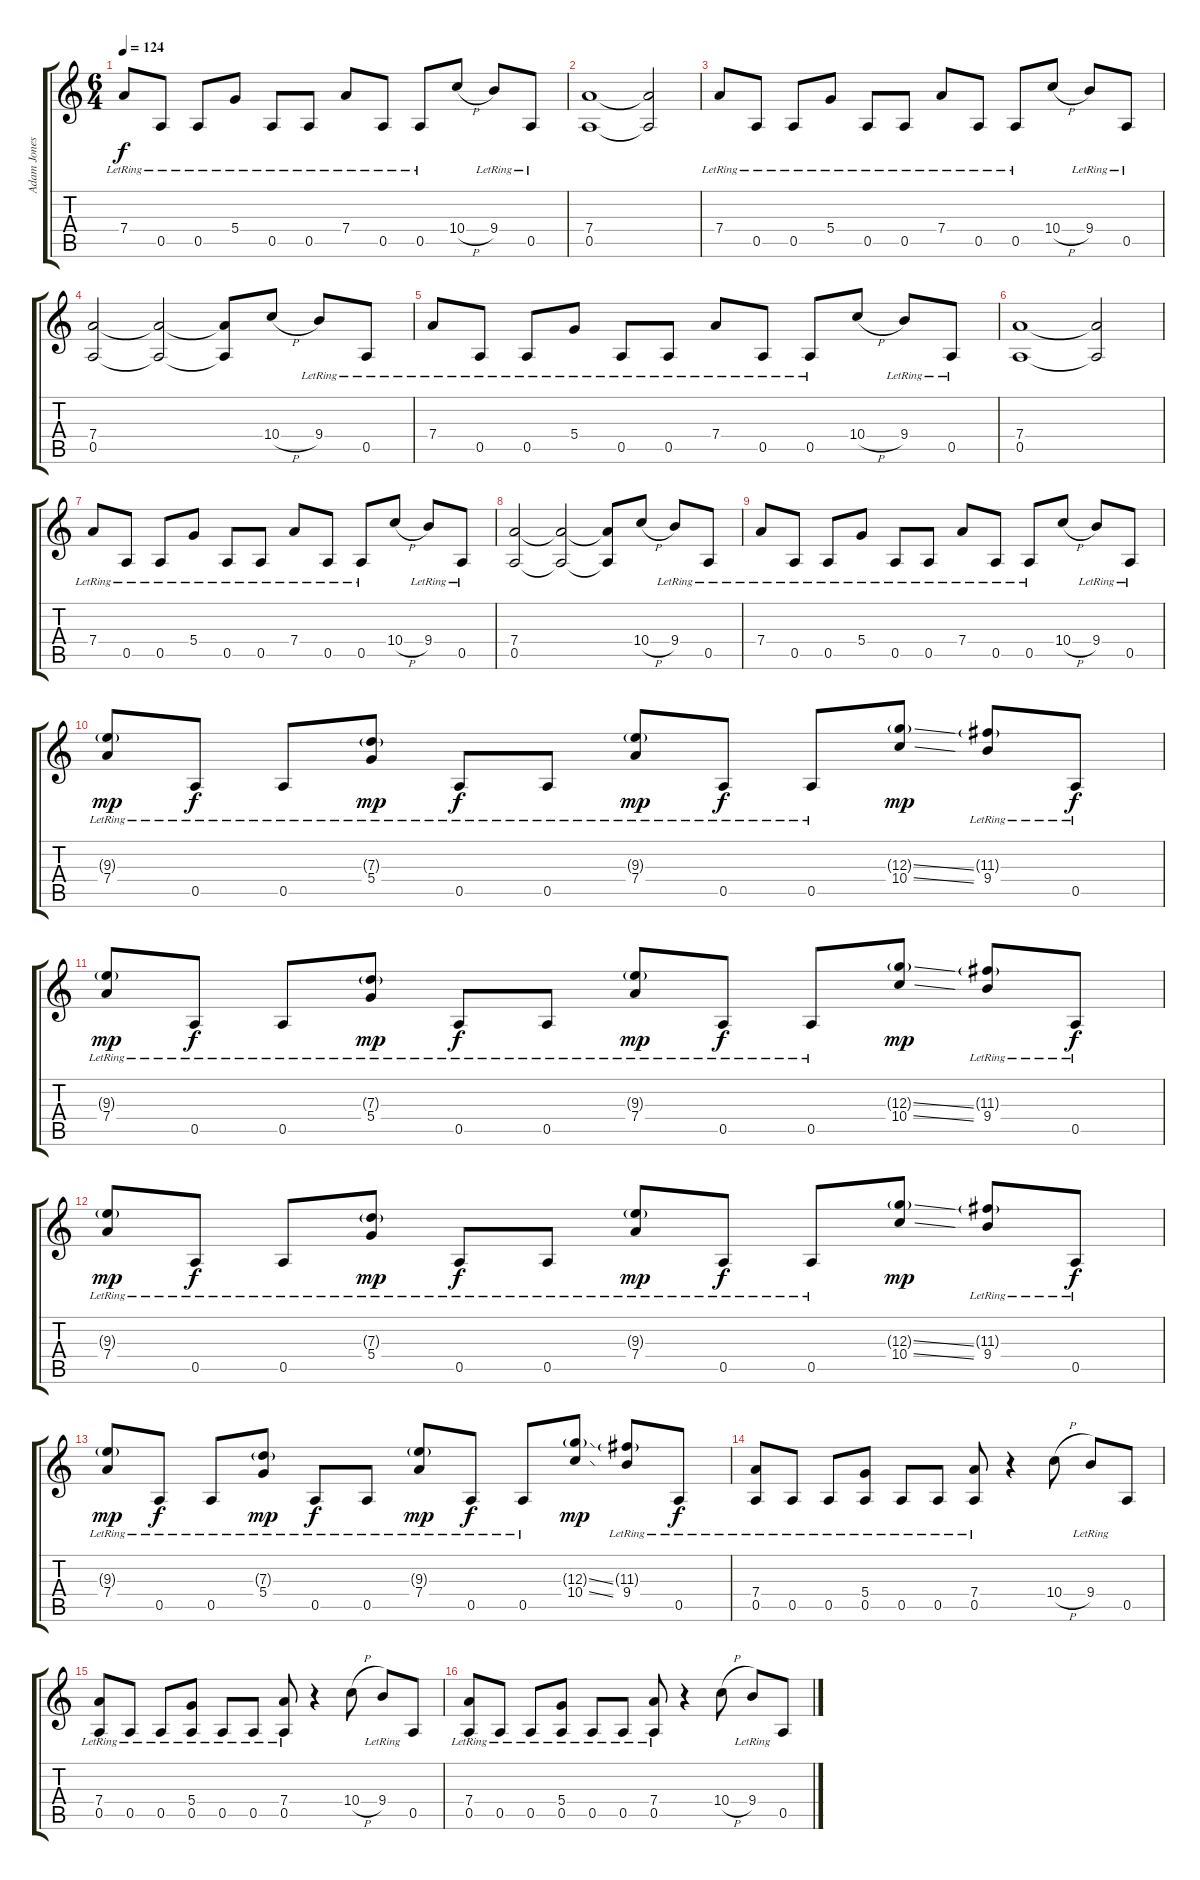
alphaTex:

\track ("Adam Jones" "Adam Jones") {instrument distortionguitar}
\staff {score tabs}
\tuning (E4 B3 G3 D3 A2 D2) {hide}
\ts (6 4)
\tempo 124
\clef g2
\ks c
7.4{lr}.8{dy f} 0.5{lr}.8 0.5{lr}.8 5.4{lr}.8 0.5{lr}.8 0.5{lr}.8 7.4{lr}.8 0.5{lr}.8 0.5{lr}.8 10.4{h}.8 9.4{lr}.8 0.5{lr}.8 |
(7.4 0.5).1 (7.4{t} 0.5{t}).2 |
7.4{lr}.8 0.5{lr}.8 0.5{lr}.8 5.4{lr}.8 0.5{lr}.8 0.5{lr}.8 7.4{lr}.8 0.5{lr}.8 0.5{lr}.8 10.4{h}.8 9.4{lr}.8 0.5{lr}.8 |
(7.4 0.5).2 (7.4{t} 0.5{t}).2 (7.4{t} 0.5{t}).8 10.4{h}.8 9.4{lr}.8 0.5{lr}.8 |
7.4{lr}.8 0.5{lr}.8 0.5{lr}.8 5.4{lr}.8 0.5{lr}.8 0.5{lr}.8 7.4{lr}.8 0.5{lr}.8 0.5{lr}.8 10.4{h}.8 9.4{lr}.8 0.5{lr}.8 |
(7.4 0.5).1 (7.4{t} 0.5{t}).2 |
7.4{lr}.8 0.5{lr}.8 0.5{lr}.8 5.4{lr}.8 0.5{lr}.8 0.5{lr}.8 7.4{lr}.8 0.5{lr}.8 0.5{lr}.8 10.4{h}.8 9.4{lr}.8 0.5{lr}.8 |
(7.4 0.5).2 (7.4{t} 0.5{t}).2 (7.4{t} 0.5{t}).8 10.4{h}.8 9.4{lr}.8 0.5{lr}.8 |
7.4{lr}.8 0.5{lr}.8 0.5{lr}.8 5.4{lr}.8 0.5{lr}.8 0.5{lr}.8 7.4{lr}.8 0.5{lr}.8 0.5{lr}.8 10.4{h}.8 9.4{lr}.8 0.5{lr}.8 |
(9.3{g lr} 7.4{lr}).8{dy mp} 0.5{lr}.8{dy f} 0.5{lr}.8 (7.3{g lr} 5.4{lr}).8{dy mp} 0.5{lr}.8{dy f} 0.5{lr}.8 (9.3{g lr} 7.4{lr}).8{dy mp} 0.5{lr}.8{dy f} 0.5{lr}.8 (12.3{ss g} 10.4{ss}).8{dy mp} (11.3{g lr} 9.4{lr}).8 0.5{lr}.8{dy f} |
(9.3{g lr} 7.4{lr}).8{dy mp} 0.5{lr}.8{dy f} 0.5{lr}.8 (7.3{g lr} 5.4{lr}).8{dy mp} 0.5{lr}.8{dy f} 0.5{lr}.8 (9.3{g lr} 7.4{lr}).8{dy mp} 0.5{lr}.8{dy f} 0.5{lr}.8 (12.3{ss g} 10.4{ss}).8{dy mp} (11.3{g lr} 9.4{lr}).8 0.5{lr}.8{dy f} |
(9.3{g lr} 7.4{lr}).8{dy mp} 0.5{lr}.8{dy f} 0.5{lr}.8 (7.3{g lr} 5.4{lr}).8{dy mp} 0.5{lr}.8{dy f} 0.5{lr}.8 (9.3{g lr} 7.4{lr}).8{dy mp} 0.5{lr}.8{dy f} 0.5{lr}.8 (12.3{ss g} 10.4{ss}).8{dy mp} (11.3{g lr} 9.4{lr}).8 0.5{lr}.8{dy f} |
(9.3{g lr} 7.4{lr}).8{dy mp} 0.5{lr}.8{dy f} 0.5{lr}.8 (7.3{g lr} 5.4{lr}).8{dy mp} 0.5{lr}.8{dy f} 0.5{lr}.8 (9.3{g lr} 7.4{lr}).8{dy mp} 0.5{lr}.8{dy f} 0.5{lr}.8 (12.3{ss g} 10.4{ss}).8{dy mp} (11.3{g lr} 9.4{lr}).8 0.5{lr}.8{dy f} |
(7.4{lr} 0.5{lr}).8 0.5{lr}.8 0.5{lr}.8 (5.4{lr} 0.5{lr}).8 0.5{lr}.8 0.5{lr}.8 (7.4{lr} 0.5{lr}).8 r.4 10.4{h}.8 9.4{lr}.8 0.5.8 |
(7.4{lr} 0.5{lr}).8 0.5{lr}.8 0.5{lr}.8 (5.4{lr} 0.5{lr}).8 0.5{lr}.8 0.5{lr}.8 (7.4{lr} 0.5{lr}).8 r.4 10.4{h}.8 9.4{lr}.8 0.5.8 |
(7.4{lr} 0.5{lr}).8 0.5{lr}.8 0.5{lr}.8 (5.4{lr} 0.5{lr}).8 0.5{lr}.8 0.5{lr}.8 (7.4{lr} 0.5{lr}).8 r.4 10.4{h}.8 9.4{lr}.8 0.5.8
